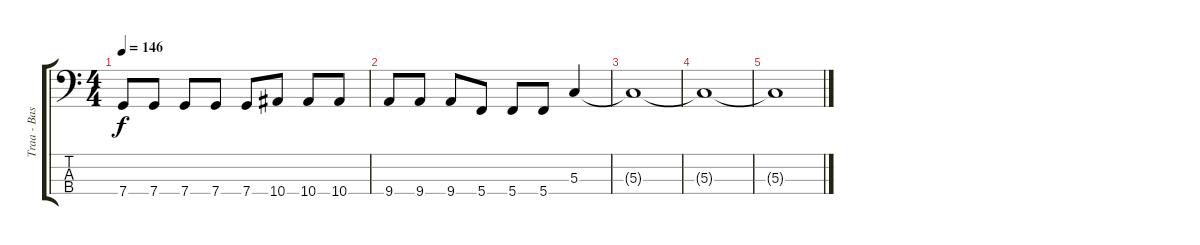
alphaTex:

\track ("Traa - Bass" "Traa - Bas") {instrument electricbassfinger}
\staff {score tabs}
\tuning (F2 C2 G1 C1) {hide}
\ts (4 4)
\tempo 146
\clef f4
\ks c
7.4.8{dy f} 7.4.8 7.4.8 7.4.8 7.4.8 10.4.8 10.4.8 10.4.8 |
9.4.8 9.4.8 9.4.8 5.4.8 5.4.8 5.4.8 5.3.4 |
5.3{t}.1 |
5.3{t}.1 |
5.3{t}.1
